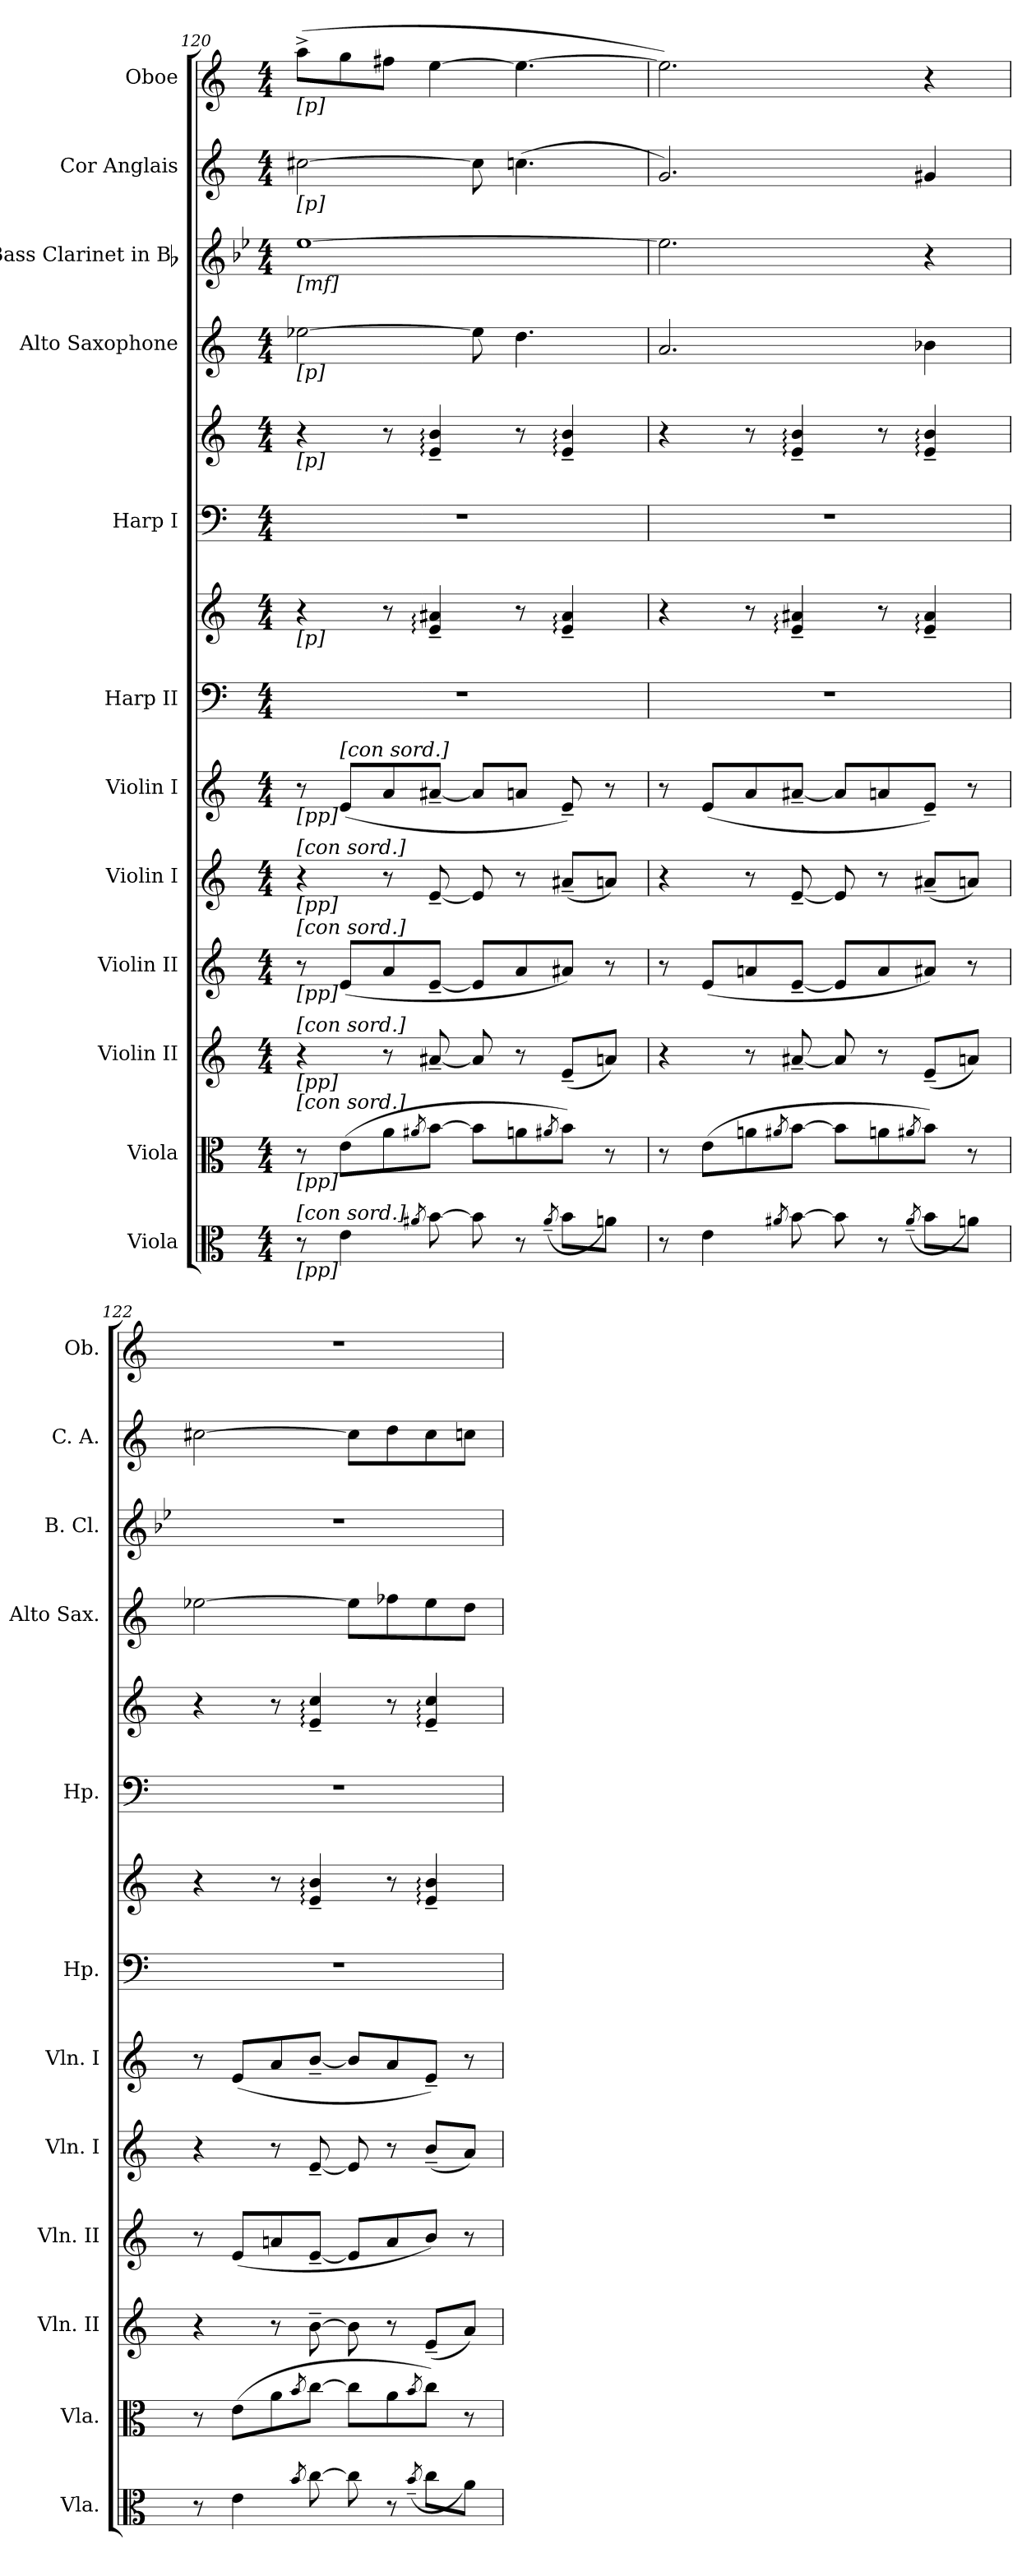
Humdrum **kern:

**kern	**kern	**kern	**kern	**kern	**kern	**kern	**kern	**kern	**kern	**kern	**kern	**kern	**kern
*part12	*part11	*part10	*part9	*part8	*part7	*part6	*part6	*part5	*part5	*part4	*part3	*part2	*part1
*staff14	*staff13	*staff12	*staff11	*staff10	*staff9	*staff8	*staff7	*staff6	*staff5	*staff4	*staff3	*staff2	*staff1
*I"Viola	*I"Viola	*I"Violin II	*I"Violin II	*I"Violin I	*I"Violin I	*I"Harp II	*	*I"Harp I	*	*I"Alto Saxophone	*I"Bass Clarinet in Bb	*I"Cor Anglais	*I"Oboe
*I'Vla.	*I'Vla.	*I'Vln. II	*I'Vln. II	*I'Vln. I	*I'Vln. I	*I'Hp.	*	*I'Hp.	*	*I'Alto Sax.	*I'B. Cl.	*I'C. A.	*I'Ob.
!!LO:PB:g=z
*clefC3	*clefC3	*clefG2	*clefG2	*clefG2	*clefG2	*clefF4	*clefG2	*clefF4	*clefG2	*clefG2	*clefG2	*clefG2	*clefG2
*	*	*	*	*	*	*	*	*	*	*ITrd5c9	*ITrd8c14	*ITrd4c7	*
*k[]	*k[]	*k[]	*k[]	*k[]	*k[]	*k[]	*k[]	*k[]	*k[]	*k[b-e-a-]	*k[b-e-]	*k[b-]	*k[]
*M4/4	*M4/4	*M4/4	*M4/4	*M4/4	*M4/4	*M4/4	*M4/4	*M4/4	*M4/4	*M4/4	*M4/4	*M4/4	*M4/4
*MM96	*MM96	*MM96	*MM96	*MM96	*MM96	*MM96	*MM96	*MM96	*MM96	*MM96	*MM96	*MM96	*MM96
=120	=120	=120	=120	=120	=120	=120	=120	=120	=120	=120	=120	=120	=120
!	!	!	!	!	!	!	!	!	!	!	!	!	!LO:TX:b:t=[p]
!	!	!	!	!	!	!	!	!	!	!	!	!LO:TX:b:t=[p]	!
!	!	!	!	!	!	!	!	!	!	!	!LO:TX:b:t=[mf]	!	!
!	!	!	!	!	!	!	!	!	!	!LO:TX:b:t=[p]	!	!	!
!	!	!	!	!	!	!	!	!	!LO:TX:b:t=[p]	!	!	!	!
!	!	!	!	!	!	!	!LO:TX:b:t=[p]	!	!	!	!	!	!
!	!	!	!	!	!LO:TX:b:t=[pp]	!	!	!	!	!	!	!	!
!	!	!	!	!LO:TX:b:t=[pp]	!	!	!	!	!	!	!	!	!
!	!	!	!	!LO:TX:a:t=[con sord.]	!	!	!	!	!	!	!	!	!
!	!	!	!LO:TX:b:t=[pp]	!	!	!	!	!	!	!	!	!	!
!	!	!	!LO:TX:a:t=[con sord.]	!	!	!	!	!	!	!	!	!	!
!	!	!LO:TX:b:t=[pp]	!	!	!	!	!	!	!	!	!	!	!
!	!	!LO:TX:a:t=[con sord.]	!	!	!	!	!	!	!	!	!	!	!
!	!LO:TX:b:t=[pp]	!	!	!	!	!	!	!	!	!	!	!	!
!	!LO:TX:a:t=[con sord.]	!	!	!	!	!	!	!	!	!	!	!	!
!LO:TX:b:t=[pp]	!	!	!	!	!	!	!	!	!	!	!	!	!
!LO:TX:a:t=[con sord.]	!	!	!	!	!	!	!	!	!	!	!	!	!
8r	8r	4r	8r	4r	8r	1r	4r	1r	4r	[>2g-Xi\	[>1e-i	[>2f#Xi\	(8aa^i\L
!	!	!	!	!	!LO:TX:a:t=[con sord.]	!	!	!	!	!	!	!	!
4ei\	(8ei\L	.	(8ei/L	.	(8ei/L	.	.	.	.	.	.	.	8ggi\
.	8ai\	8r	8ai/	8r	8ai/	.	8r	.	8r	.	.	.	8ff#Xi\J
8qa#Xi/	8qa#Xi/	.	.	.	.	.	.	.	.	.	.	.	.
[>8bi\	[>8bi\J	[<8a#X~i/	[<8e~i/J	[<8e~i/	[<8a#X~i/J	.	4ei/:~ 4a#Xi:~	.	4ei/:~ 4bi:~	.	.	.	[>4eei\
8bi\]	8bi\L]	8a#i/]	8ei/L]	8ei/]	8a#i/L]	.	.	.	.	8g-i\]	.	8f#i\]	.
8r	8ani\	8r	8ai/	8r	8ani/J	.	8r	.	8r	4.fi\	.	(4.fni\	4.eei\_>
(8qa#~i/	8qa#Xi/	.	.	.	.	.	.	.	.	.	.	.	.
8bi\L	8bi\J)	(8e~i/L	8a#Xi/J)	(8a#X~i/L	8e~i/)	.	4ei/:~ 4a#i:~	.	4ei/:~ 4bi:~	.	.	.	.
8ani\J)	8r	8ani/J)	8r	8ani/J)	8r	.	.	.	.	.	.	.	.
=121	=121	=121	=121	=121	=121	=121	=121	=121	=121	=121	=121	=121	=121
8r	8r	4r	8r	4r	8r	1r	4r	1r	4r	2.ci/	2.e-i\]	2.ci/)	2.eei\])
4ei\	(8ei\L	.	(8ei/L	.	(8ei/L	.	.	.	.	.	.	.	.
.	8ani\	8r	8ani/	8r	8ai/	.	8r	.	8r	.	.	.	.
8qa#Xi/	8qa#Xi/	.	.	.	.	.	.	.	.	.	.	.	.
[>8bi\	[>8bi\J	[<8a#X~i/	[<8e~i/J	[<8e~i/	[<8a#X~i/J	.	4ei/:~ 4a#Xi:~	.	4ei/:~ 4bi:~	.	.	.	.
8bi\]	8bi\L]	8a#i/]	8ei/L]	8ei/]	8a#i/L]	.	.	.	.	.	.	.	.
8r	8ani\	8r	8ai/	8r	8ani/	.	8r	.	8r	.	.	.	.
(8qa#~i/	8qa#Xi/	.	.	.	.	.	.	.	.	.	.	.	.
8bi\L	8bi\J)	(8e~i/L	8a#Xi/J)	(8a#X~i/L	8e~i/J)	.	4ei/:~ 4a#i:~	.	4ei/:~ 4bi:~	4d-Xi\	4r	4c#Xi/	4r
8ani\J)	8r	8ani/J)	8r	8ani/J)	8r	.	.	.	.	.	.	.	.
!!LO:PB:g=z
=122	=122	=122	=122	=122	=122	=122	=122	=122	=122	=122	=122	=122	=122
8r	8r	4r	8r	4r	8r	1r	4r	1r	4r	[>2g-Xi\	1r	[>2f#Xi\	1r
4ei\	(8ei\L	.	(8ei/L	.	(8ei/L	.	.	.	.	.	.	.	.
.	8ai\	8r	8ani/	8r	8ai/	.	8r	.	8r	.	.	.	.
8qbi/	8qbi/	.	.	.	.	.	.	.	.	.	.	.	.
[>8cci\	[>8cci\J	[>8b~i\	[<8e~i/J	[<8e~i/	[<8b~i/J	.	4ei/:~ 4bi:~	.	4ei/:~ 4cci:~	.	.	.	.
8cci\]	8cci\L]	8bi\]	8ei/L]	8ei/]	8bi/L]	.	.	.	.	8g-i\L]	.	8f#i\L]	.
8r	8ai\	8r	8ai/	8r	8ai/	.	8r	.	8r	8a--Xi\	.	8gi\	.
(8qb~i/	8qbi/	.	.	.	.	.	.	.	.	.	.	.	.
8cci\L	8cci\J)	(8e~i/L	8bi/J)	(8b~i/L	8e~i/J)	.	4ei/:~ 4bi:~	.	4ei/:~ 4cci:~	8g-i\	.	8f#i\	.
8ai\J)	8r	8ai/J)	8r	8ai/J)	8r	.	.	.	.	8fi\J	.	8fni\J	.
=	=	=	=	=	=	=	=	=	=	=	=	=	=
*-	*-	*-	*-	*-	*-	*-	*-	*-	*-	*-	*-	*-	*-
